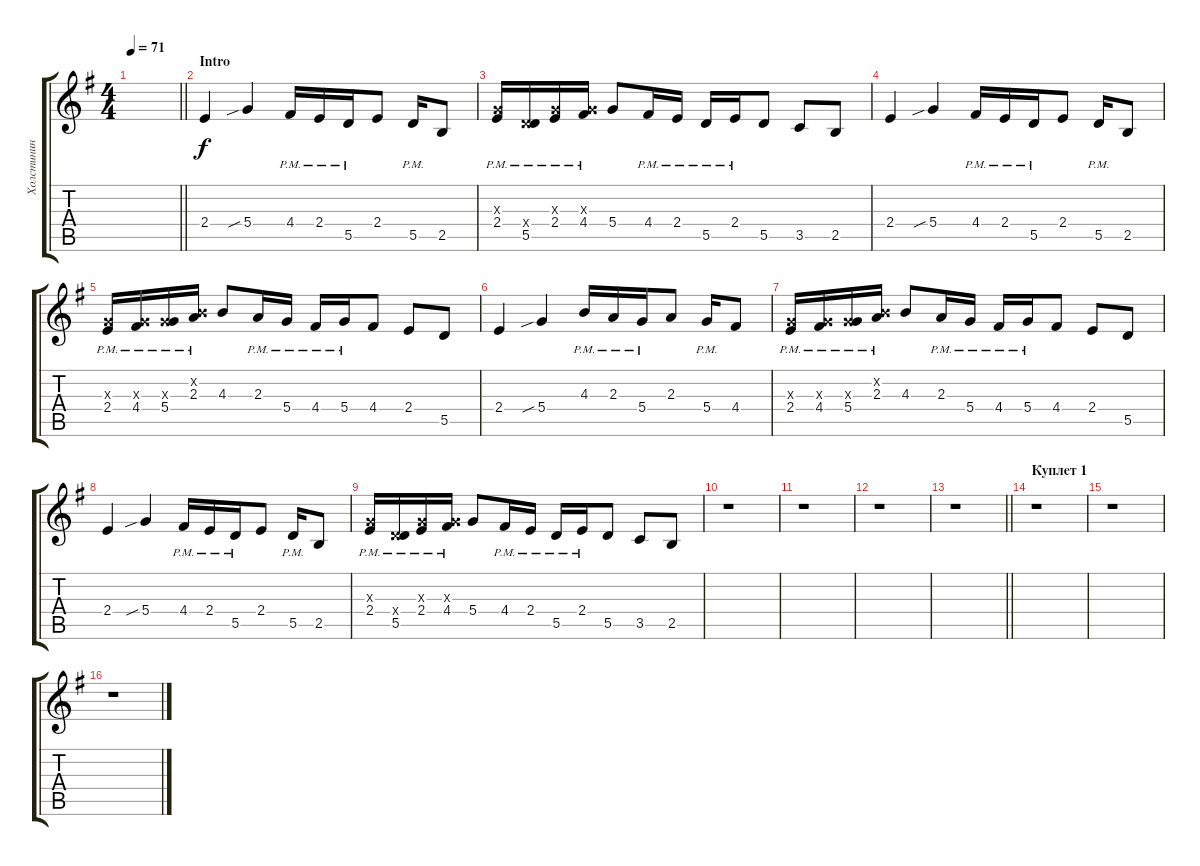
\track ("Холстинин" "Холстинин") {instrument distortionguitar}
\staff {score tabs}
\tuning (E4 B3 G3 D3 A2 E2) {hide}
\ts (4 4)
\tempo 71
\clef g2
\barLineRight lightlight
\ks eminor
|
\section ("" "Intro")
2.4.4 5.4{sib}.4 4.4{pm}.16 2.4{pm}.16 5.5{pm}.16 2.4.8 5.5{pm}.16 2.5.8 |
(0.3{x} 2.4{pm}).16 (0.4{x} 5.5{pm}).16 (0.3{x} 2.4{pm}).16 (0.3{x} 4.4{pm}).16 5.4.8 4.4{pm}.16 2.4{pm}.16 5.5{pm}.16 2.4{pm}.16 5.5.8 3.5.8 2.5.8 |
2.4.4 5.4{sib}.4 4.4{pm}.16 2.4{pm}.16 5.5{pm}.16 2.4.8 5.5{pm}.16 2.5.8 |
(0.3{x} 2.4{pm}).16 (0.3{x} 4.4{pm}).16 (0.3{x} 5.4{pm}).16 (0.2{x} 2.3{pm}).16 4.3.8 2.3{pm}.16 5.4{pm}.16 4.4{pm}.16 5.4{pm}.16 4.4.8 2.4.8 5.5.8 |
2.4.4 5.4{sib}.4 4.3{pm}.16 2.3{pm}.16 5.4{pm}.16 2.3.8 5.4{pm}.16 4.4.8 |
(0.3{x} 2.4{pm}).16 (0.3{x} 4.4{pm}).16 (0.3{x} 5.4{pm}).16 (0.2{x} 2.3{pm}).16 4.3.8 2.3{pm}.16 5.4{pm}.16 4.4{pm}.16 5.4{pm}.16 4.4.8 2.4.8 5.5.8 |
2.4.4 5.4{sib}.4 4.4{pm}.16 2.4{pm}.16 5.5{pm}.16 2.4.8 5.5{pm}.16 2.5.8 |
(0.3{x} 2.4{pm}).16 (0.4{x} 5.5{pm}).16 (0.3{x} 2.4{pm}).16 (0.3{x} 4.4{pm}).16 5.4.8 4.4{pm}.16 2.4{pm}.16 5.5{pm}.16 2.4{pm}.16 5.5.8 3.5.8 2.5.8 |
r.1 |
r.1 |
r.1 |
\barLineRight lightlight
r.1 |
\section ("" "Куплет 1")
r.1 |
r.1 |
r.1
